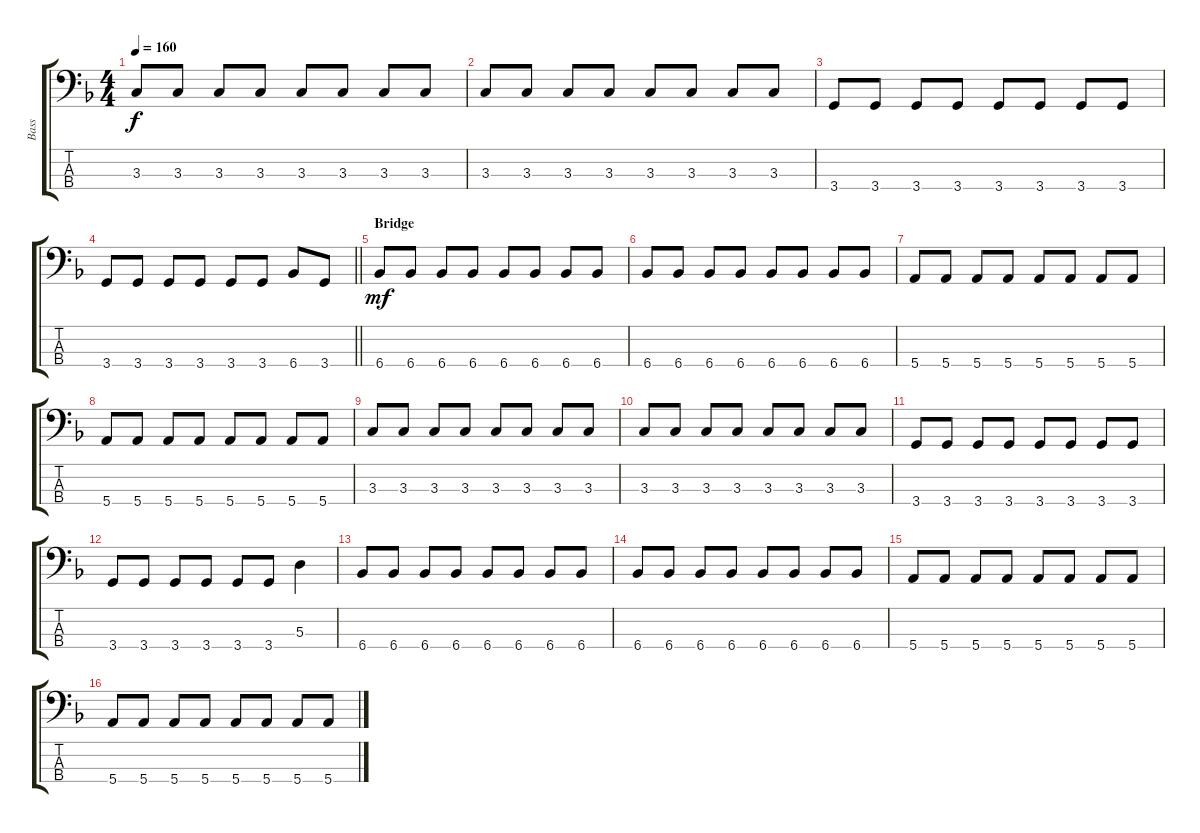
\track ("Bass" "Bass") {instrument electricbassfinger}
\staff {score tabs}
\tuning (G2 D2 A1 E1) {hide}
\ts (4 4)
\tempo 160
\clef f4
\ks f
3.3.8{dy f} 3.3.8 3.3.8 3.3.8 3.3.8 3.3.8 3.3.8 3.3.8 |
3.3.8 3.3.8 3.3.8 3.3.8 3.3.8 3.3.8 3.3.8 3.3.8 |
3.4.8 3.4.8 3.4.8 3.4.8 3.4.8 3.4.8 3.4.8 3.4.8 |
\barLineRight lightlight
3.4.8 3.4.8 3.4.8 3.4.8 3.4.8 3.4.8 6.4.8 3.4.8 |
\section ("" "Bridge")
6.4.8{dy mf} 6.4.8 6.4.8 6.4.8 6.4.8 6.4.8 6.4.8 6.4.8 |
6.4.8 6.4.8 6.4.8 6.4.8 6.4.8 6.4.8 6.4.8 6.4.8 |
5.4.8 5.4.8 5.4.8 5.4.8 5.4.8 5.4.8 5.4.8 5.4.8 |
5.4.8 5.4.8 5.4.8 5.4.8 5.4.8 5.4.8 5.4.8 5.4.8 |
3.3.8 3.3.8 3.3.8 3.3.8 3.3.8 3.3.8 3.3.8 3.3.8 |
3.3.8 3.3.8 3.3.8 3.3.8 3.3.8 3.3.8 3.3.8 3.3.8 |
3.4.8 3.4.8 3.4.8 3.4.8 3.4.8 3.4.8 3.4.8 3.4.8 |
3.4.8 3.4.8 3.4.8 3.4.8 3.4.8 3.4.8 5.3.4 |
6.4.8 6.4.8 6.4.8 6.4.8 6.4.8 6.4.8 6.4.8 6.4.8 |
6.4.8 6.4.8 6.4.8 6.4.8 6.4.8 6.4.8 6.4.8 6.4.8 |
5.4.8 5.4.8 5.4.8 5.4.8 5.4.8 5.4.8 5.4.8 5.4.8 |
5.4.8 5.4.8 5.4.8 5.4.8 5.4.8 5.4.8 5.4.8 5.4.8
